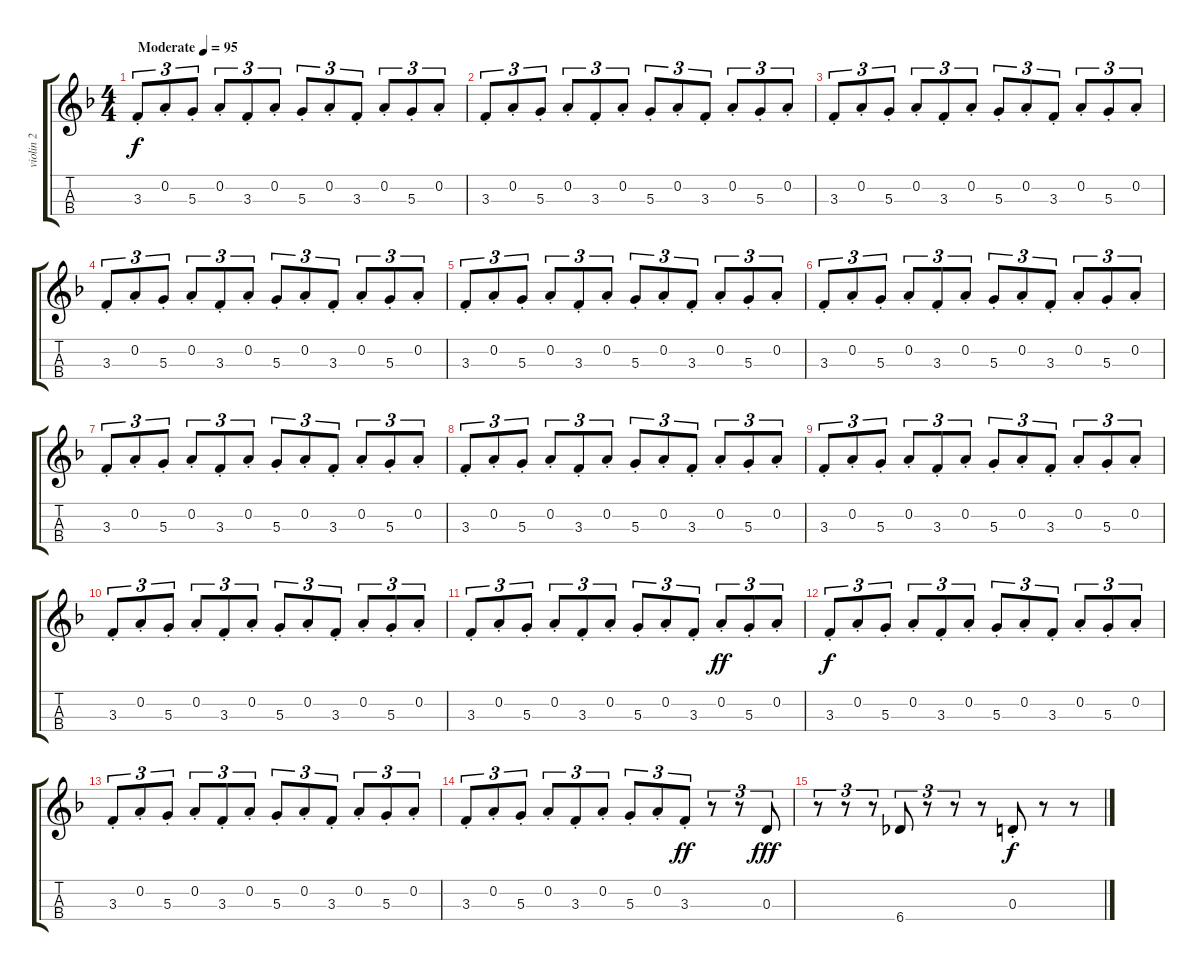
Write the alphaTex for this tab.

\track ("violin 2" "violin 2") {instrument violin}
\staff {score tabs}
\tuning (E5 A4 D4 G3) {hide}
\ts (4 4)
\tempo (95 "Moderate")
\clef g2
\ks f
3.3{st}.8{tu (3 2) dy f instrument violin} 0.2{st}.8{tu (3 2)} 5.3{st}.8{tu (3 2)} 0.2{st}.8{tu (3 2)} 3.3{st}.8{tu (3 2)} 0.2{st}.8{tu (3 2)} 5.3{st}.8{tu (3 2)} 0.2{st}.8{tu (3 2)} 3.3{st}.8{tu (3 2)} 0.2{st}.8{tu (3 2)} 5.3{st}.8{tu (3 2)} 0.2{st}.8{tu (3 2)} |
3.3{st}.8{tu (3 2)} 0.2{st}.8{tu (3 2)} 5.3{st}.8{tu (3 2)} 0.2{st}.8{tu (3 2)} 3.3{st}.8{tu (3 2)} 0.2{st}.8{tu (3 2)} 5.3{st}.8{tu (3 2)} 0.2{st}.8{tu (3 2)} 3.3{st}.8{tu (3 2)} 0.2{st}.8{tu (3 2)} 5.3{st}.8{tu (3 2)} 0.2{st}.8{tu (3 2)} |
3.3{st}.8{tu (3 2)} 0.2{st}.8{tu (3 2)} 5.3{st}.8{tu (3 2)} 0.2{st}.8{tu (3 2)} 3.3{st}.8{tu (3 2)} 0.2{st}.8{tu (3 2)} 5.3{st}.8{tu (3 2)} 0.2{st}.8{tu (3 2)} 3.3{st}.8{tu (3 2)} 0.2{st}.8{tu (3 2)} 5.3{st}.8{tu (3 2)} 0.2{st}.8{tu (3 2)} |
3.3{st}.8{tu (3 2)} 0.2{st}.8{tu (3 2)} 5.3{st}.8{tu (3 2)} 0.2{st}.8{tu (3 2)} 3.3{st}.8{tu (3 2)} 0.2{st}.8{tu (3 2)} 5.3{st}.8{tu (3 2)} 0.2{st}.8{tu (3 2)} 3.3{st}.8{tu (3 2)} 0.2{st}.8{tu (3 2)} 5.3{st}.8{tu (3 2)} 0.2{st}.8{tu (3 2)} |
3.3{st}.8{tu (3 2)} 0.2{st}.8{tu (3 2)} 5.3{st}.8{tu (3 2)} 0.2{st}.8{tu (3 2)} 3.3{st}.8{tu (3 2)} 0.2{st}.8{tu (3 2)} 5.3{st}.8{tu (3 2)} 0.2{st}.8{tu (3 2)} 3.3{st}.8{tu (3 2)} 0.2{st}.8{tu (3 2)} 5.3{st}.8{tu (3 2)} 0.2{st}.8{tu (3 2)} |
3.3{st}.8{tu (3 2)} 0.2{st}.8{tu (3 2)} 5.3{st}.8{tu (3 2)} 0.2{st}.8{tu (3 2)} 3.3{st}.8{tu (3 2)} 0.2{st}.8{tu (3 2)} 5.3{st}.8{tu (3 2)} 0.2{st}.8{tu (3 2)} 3.3{st}.8{tu (3 2)} 0.2{st}.8{tu (3 2)} 5.3{st}.8{tu (3 2)} 0.2{st}.8{tu (3 2)} |
3.3{st}.8{tu (3 2)} 0.2{st}.8{tu (3 2)} 5.3{st}.8{tu (3 2)} 0.2{st}.8{tu (3 2)} 3.3{st}.8{tu (3 2)} 0.2{st}.8{tu (3 2)} 5.3{st}.8{tu (3 2)} 0.2{st}.8{tu (3 2)} 3.3{st}.8{tu (3 2)} 0.2{st}.8{tu (3 2)} 5.3{st}.8{tu (3 2)} 0.2{st}.8{tu (3 2)} |
3.3{st}.8{tu (3 2)} 0.2{st}.8{tu (3 2)} 5.3{st}.8{tu (3 2)} 0.2{st}.8{tu (3 2)} 3.3{st}.8{tu (3 2)} 0.2{st}.8{tu (3 2)} 5.3{st}.8{tu (3 2)} 0.2{st}.8{tu (3 2)} 3.3{st}.8{tu (3 2)} 0.2{st}.8{tu (3 2)} 5.3{st}.8{tu (3 2)} 0.2{st}.8{tu (3 2)} |
3.3{st}.8{tu (3 2)} 0.2{st}.8{tu (3 2)} 5.3{st}.8{tu (3 2)} 0.2{st}.8{tu (3 2)} 3.3{st}.8{tu (3 2)} 0.2{st}.8{tu (3 2)} 5.3{st}.8{tu (3 2)} 0.2{st}.8{tu (3 2)} 3.3{st}.8{tu (3 2)} 0.2{st}.8{tu (3 2)} 5.3{st}.8{tu (3 2)} 0.2{st}.8{tu (3 2)} |
3.3{st}.8{tu (3 2)} 0.2{st}.8{tu (3 2)} 5.3{st}.8{tu (3 2)} 0.2{st}.8{tu (3 2)} 3.3{st}.8{tu (3 2)} 0.2{st}.8{tu (3 2)} 5.3{st}.8{tu (3 2)} 0.2{st}.8{tu (3 2)} 3.3{st}.8{tu (3 2)} 0.2{st}.8{tu (3 2)} 5.3{st}.8{tu (3 2)} 0.2{st}.8{tu (3 2)} |
3.3{st}.8{tu (3 2)} 0.2{st}.8{tu (3 2)} 5.3{st}.8{tu (3 2)} 0.2{st}.8{tu (3 2)} 3.3{st}.8{tu (3 2)} 0.2{st}.8{tu (3 2)} 5.3{st}.8{tu (3 2)} 0.2{st}.8{tu (3 2)} 3.3{st}.8{tu (3 2)} 0.2{st}.8{tu (3 2) dy ff} 5.3{st}.8{tu (3 2)} 0.2{st}.8{tu (3 2)} |
3.3{st}.8{tu (3 2) dy f} 0.2{st}.8{tu (3 2)} 5.3{st}.8{tu (3 2)} 0.2{st}.8{tu (3 2)} 3.3{st}.8{tu (3 2)} 0.2{st}.8{tu (3 2)} 5.3{st}.8{tu (3 2)} 0.2{st}.8{tu (3 2)} 3.3{st}.8{tu (3 2)} 0.2{st}.8{tu (3 2)} 5.3{st}.8{tu (3 2)} 0.2{st}.8{tu (3 2)} |
3.3{st}.8{tu (3 2)} 0.2{st}.8{tu (3 2)} 5.3{st}.8{tu (3 2)} 0.2{st}.8{tu (3 2)} 3.3{st}.8{tu (3 2)} 0.2{st}.8{tu (3 2)} 5.3{st}.8{tu (3 2)} 0.2{st}.8{tu (3 2)} 3.3{st}.8{tu (3 2)} 0.2{st}.8{tu (3 2)} 5.3{st}.8{tu (3 2)} 0.2{st}.8{tu (3 2)} |
3.3{st}.8{tu (3 2)} 0.2{st}.8{tu (3 2)} 5.3{st}.8{tu (3 2)} 0.2{st}.8{tu (3 2)} 3.3{st}.8{tu (3 2)} 0.2{st}.8{tu (3 2)} 5.3{st}.8{tu (3 2)} 0.2{st}.8{tu (3 2)} 3.3{st}.8{tu (3 2) dy ff} r.8{tu (3 2)} r.8{tu (3 2)} 0.3.8{tu (3 2) dy fff} |
r.8{tu (3 2)} r.8{tu (3 2)} r.8{tu (3 2)} 6.4.8{tu (3 2)} r.8{tu (3 2)} r.8{tu (3 2)} r.8 0.3{st}.8{dy f} r.8 r.8
